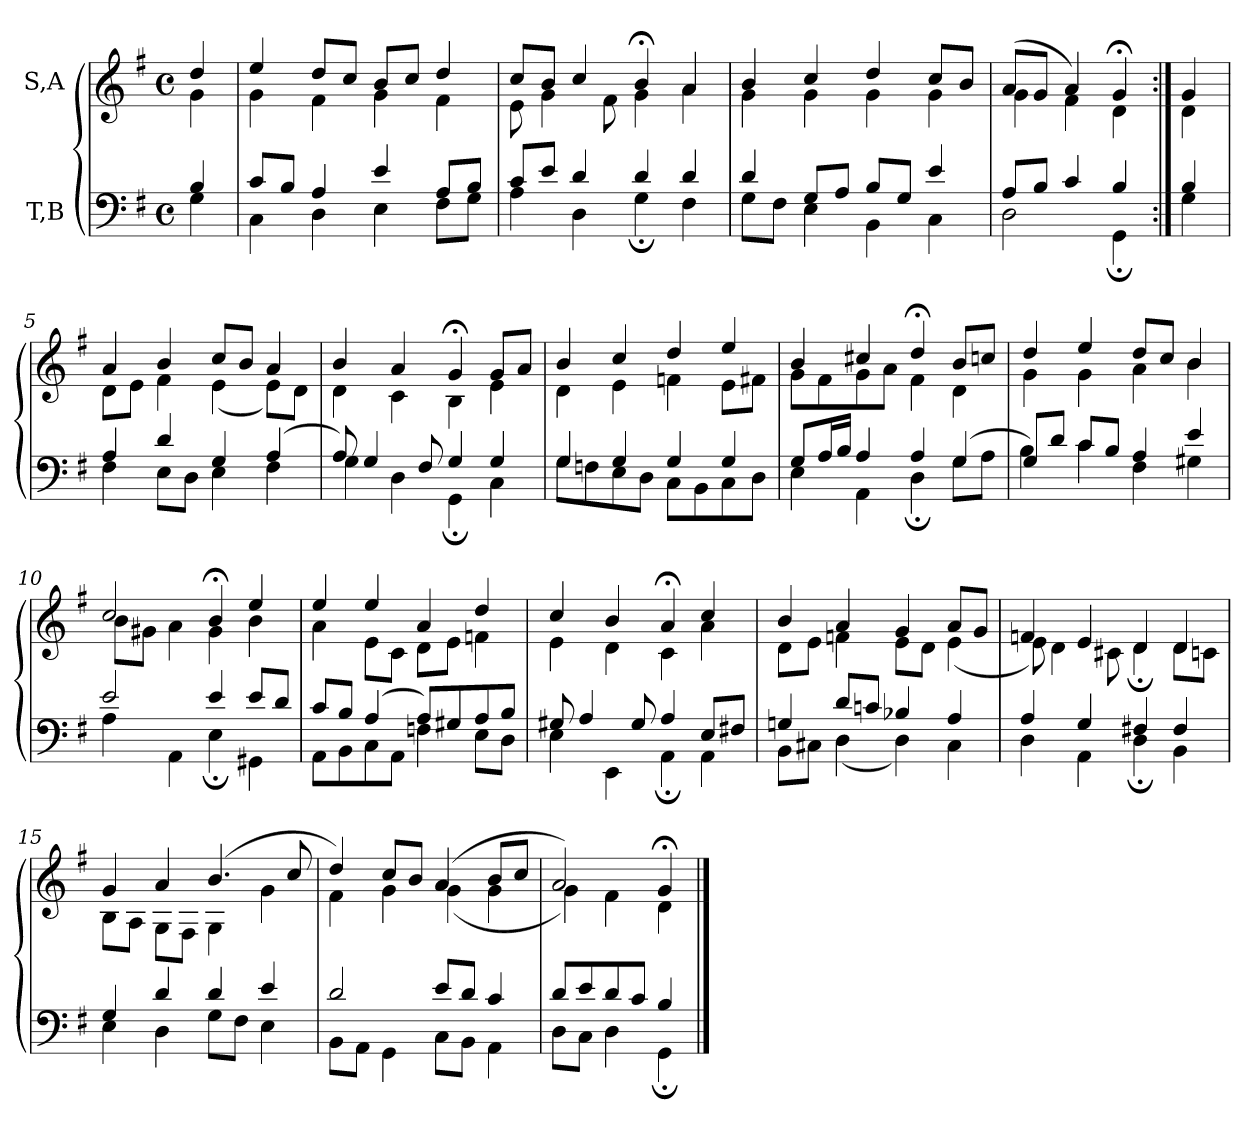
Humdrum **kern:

**kern	**kern
*part2	*part1
*staff2	*staff1
*I"T,B	*I"S,A
*clefF4	*clefG2
*k[f#]	*k[f#]
*M4/4	*M4/4
*met(c)	*met(c)
=	=
*^	*^
4B	4G	4dd	4g
=1	=1	=1	=1
8cL	4C	4ee	4g
8BJ	.	.	.
4A	4D	8ddL	4f#
.	.	8ccJ	.
4e	4E	8bL	4g
.	.	8ccJ	.
8AL	8F#L	4dd	4f#
8BJ	8GJ	.	.
=2	=2	=2	=2
8cL	4A	8ccL	8e
8eJ	.	8bJ	4g
4d	4D	4cc	.
.	.	.	8f#
4d	4G;	4b;<	4g
4d	4F#	4a	4a
=3	=3	=3	=3
4d	8GL	4b	4g
.	8F#J	.	.
8GL	4E	4cc	4g
8AJ	.	.	.
8BL	4BB	4dd	4g
8GJ	.	.	.
4e	4C	8ccL	4g
.	.	8bJ	.
=4a	=4a	=4a	=4a
8AL	2D	(>8aL	4g
8BJ	.	8gJ	.
4c	.	4a)	4f#
4B	4GG;	4g;<	4d
=4b:|!	=4b:|!	=4b:|!	=4b:|!
4B	4G	4g	4d
=5	=5	=5	=5
4A	4F#	4a	8dL
.	.	.	8eJ
4d	8EL	4b	4f#
.	8DJ	.	.
4G	4E	8ccL	(<4e
.	.	8bJ	.
(>4A	4F#	4a	8eL)
.	.	.	8dJ
=6	=6	=6	=6
8A)	4G	4b	4d
4G	.	.	.
.	4D	4a	4c
8F#	.	.	.
4G	4GG;	4g;<	4B
4G	4C	8gL	4e
.	.	8aJ	.
=7	=7	=7	=7
4G	8GL	4b	4d
.	8Fn	.	.
4G	8E	4cc	4e
.	8DJ	.	.
4G	8CL	4dd	4fn
.	8BB	.	.
4G	8C	4ee	8eL
.	8DJ	.	8f#XJ
=8	=8	=8	=8
8GL	4E	4b	8gL
16AL	.	.	8f#
16BJJ	.	.	.
4A	4AA	4cc#X	8g
.	.	.	8aJ
4A	4D;	4dd;<	4f#
(>4G	8GL	8bL	4d
.	8AJ	8ccnJ	.
=9	=9	=9	=9
8GL)	4B	4dd	4g
8dJ	.	.	.
8cL	4c	4ee	4g
8BJ	.	.	.
4A	4F#	8ddL	4a
.	.	8ccJ	.
4e	4G#X	4b	4b
=10	=10	=10	=10
2e	4A	2cc	8bL
.	.	.	8g#XJ
.	4AA	.	4a
4e	4E;	4b;<	4g#
8eL	4GG#X	4ee	4b
8dJ	.	.	.
=11	=11	=11	=11
8cL	8AAL	4ee	4a
8BJ	8BB	.	.
(>4A	8C	4ee	8eL
.	8AAJ	.	8cJ
8AL)	4Fn	4a	8dL
8G#X	.	.	8eJ
8A	8EL	4dd	4fn
8BJ	8DJ	.	.
=12	=12	=12	=12
8G#X	4E	4cc	4e
4A	.	.	.
.	4EE	4b	4d
8G#	.	.	.
4A	4AA;	4a;<	4c
8EL	4AA	4cc	4a
8F#XJ	.	.	.
=13	=13	=13	=13
4Gn	8BBL	4b	8dL
.	8C#XJ	.	8eJ
8dL	(<4D	4a	4fn
8cnJ	.	.	.
4B-X	4D)	4g	8eL
.	.	.	8dJ
4A	4C#	8aL	(<4e
.	.	8gJ	.
=14	=14	=14	=14
4A	4D	4fn	8e)
.	.	.	4d
4G	4AA	4e	.
.	.	.	8c#X
4F#X	4D;	4d	4d;<
4F#	4BB	4d	8dL
.	.	.	8cnJ
=15	=15	=15	=15
4G	4E	4g	8BL
.	.	.	8AJ
4d	4D	4a	8GL
.	.	.	8F#J
4d	8GL	(>4.b	4G
.	8F#J	.	.
4e	4E	.	4g
.	.	8cc	.
=16	=16	=16	=16
2d	8BBL	4dd)	4f#
.	8AAJ	.	.
.	4GG	8ccL	4g
.	.	8bJ	.
8eL	8CL	(>4a	(<4g
8dJ	8BBJ	.	.
4c	4AA	8bL	4g
.	.	8ccJ	.
=17	=17	=17	=17
8dL	8DL	2a)	4g)
8e	8CJ	.	.
8d	4D	.	4f#
8cJ	.	.	.
4B	4GG;	4g;<	4d
*v	*v	*	*
*	*v	*v
==	==
*-	*-
